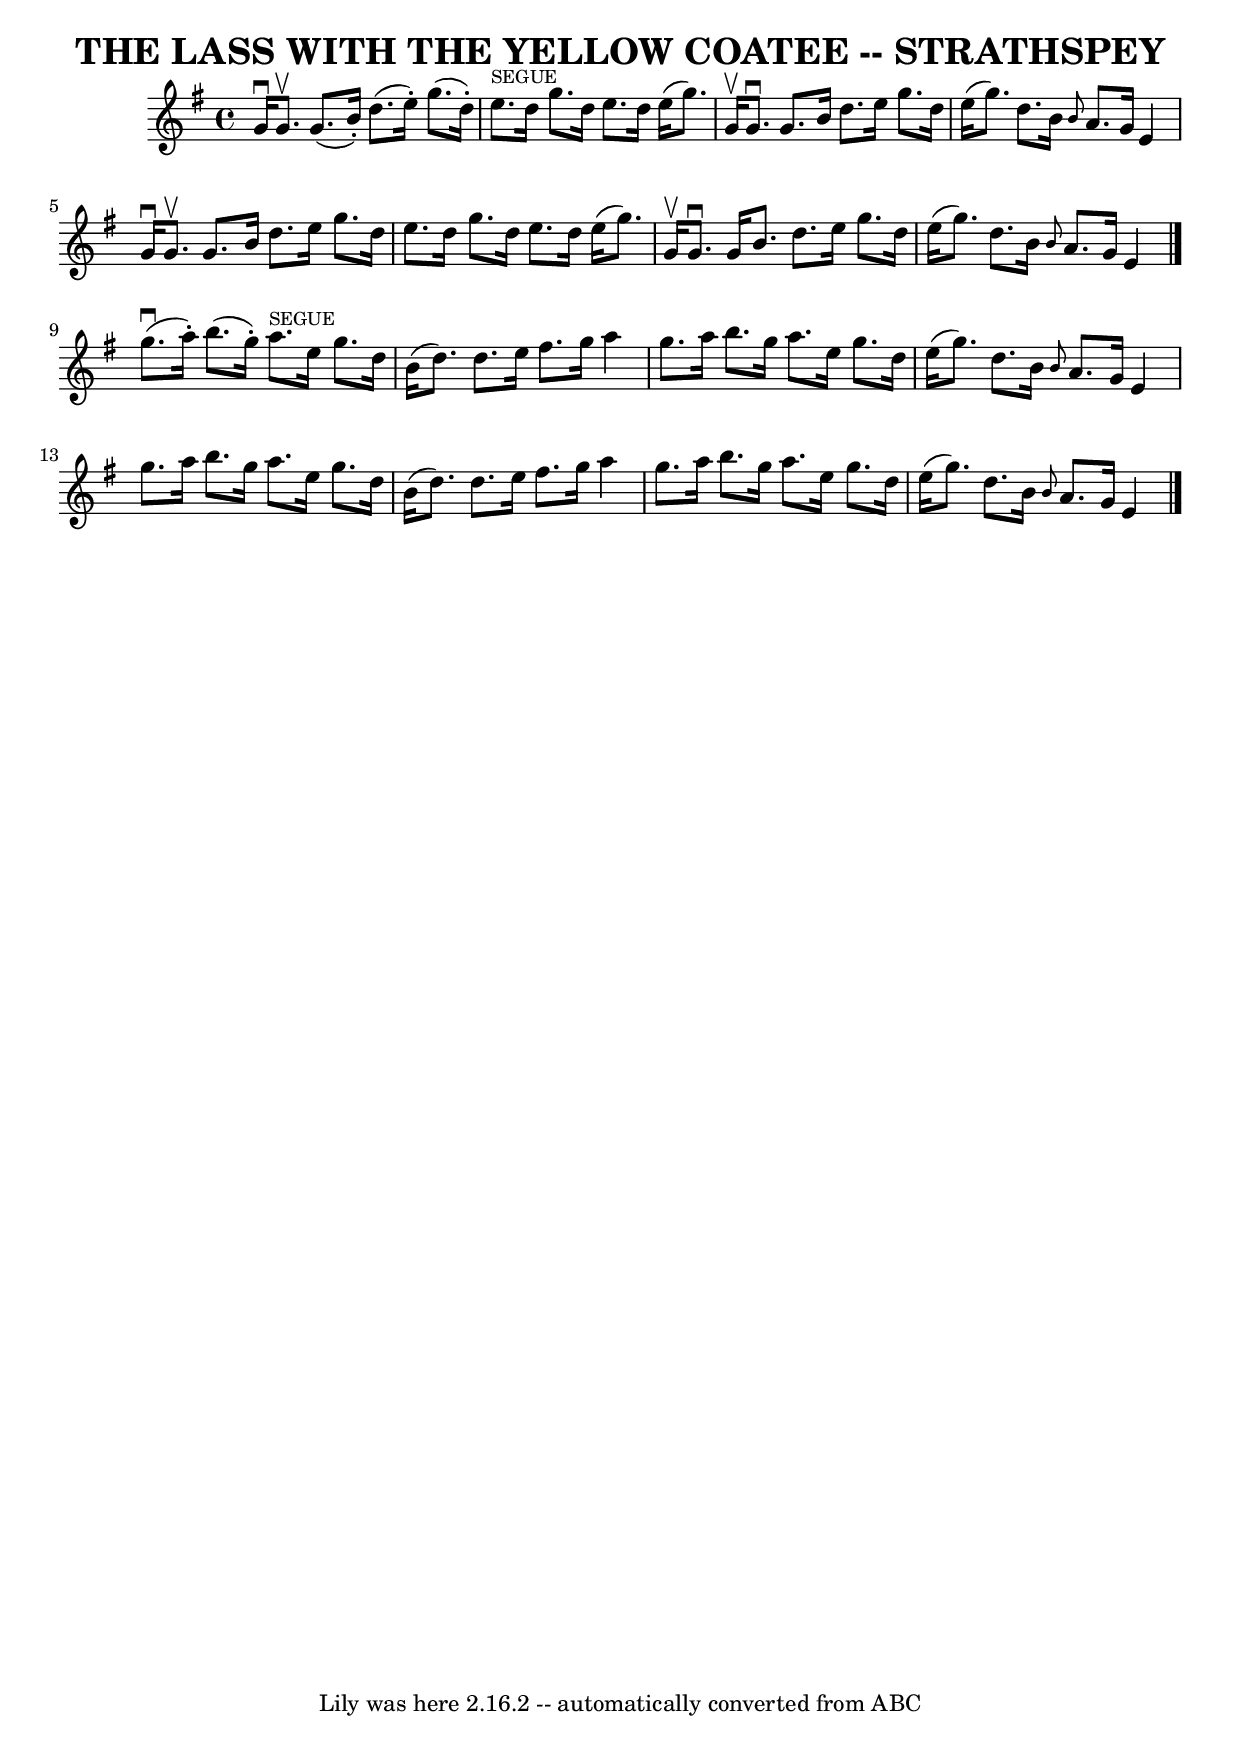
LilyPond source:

\version "2.7.40"
\include "Mammoth.ily"
\header {
	%% book = "Ryan's Mammoth Collection of Fiddle Tunes"
	composer = ""
	crossRefNumber = "1"
	footnotes = ""
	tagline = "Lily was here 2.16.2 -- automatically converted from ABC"
	title = "THE LASS WITH THE YELLOW COATEE -- STRATHSPEY"
}
voicedefault =  {


 \override Staff.TimeSignature #'style = #'C
 \time 4/4 \key g \major g'16^\downbow g'8.^\upbow g'8. (b'16 -.)  
 d''8. (e''16 -.) g''8. (d''16 -.)   |
 e''8.^\segue   
d''16 g''8. d''16 e''8. d''16 e''16 (g''8.)   |
     
g'16^\upbow g'8.^\downbow g'8. b'16 d''8. e''16 g''8.    
d''16    |
 e''16 (g''8.) d''8. b'16  \grace { b'8  }   
a'8. g'16 e'4    |
 g'16^\downbow g'8.^\upbow g'8.    
b'16 d''8. e''16 g''8. d''16    |
 e''8. d''16 g''8.  
 d''16 e''8. d''16 e''16 (g''8.)   |
 g'16^\upbow   
g'8.^\downbow g'16 b'8. d''8. e''16 g''8. d''16    |
   
e''16 (g''8.) d''8. b'16  \grace { b'8  } a'8. g'16 e'4   
 \bar "|." g''8. (^\downbow a''16 -.) b''8. (g''16 -.)     
a''8.^\segue e''16 g''8. d''16    |
 b'16 (d''8.)   
d''8. e''16 fis''8. g''16 a''4    |
 g''8. a''16    
b''8. g''16 a''8. e''16 g''8. d''16    |
 e''16 (
g''8.) d''8. b'16  \grace { b'8  } a'8. g'16 e'4    |
 
 g''8. a''16 b''8. g''16 a''8. e''16 g''8. d''16    
|
 b'16 (d''8.) d''8. e''16 fis''8. g''16 a''4    
|
 g''8. a''16 b''8. g''16 a''8. e''16 g''8.    
d''16    |
 e''16 (g''8.) d''8. b'16  \grace { b'8  }   
a'8. g'16 e'4    \bar "|."   
}

\score{
    <<

	\context Staff="default"
	{
	    \voicedefault 
	}

    >>
	\layout {
	}
	\midi {}
}
